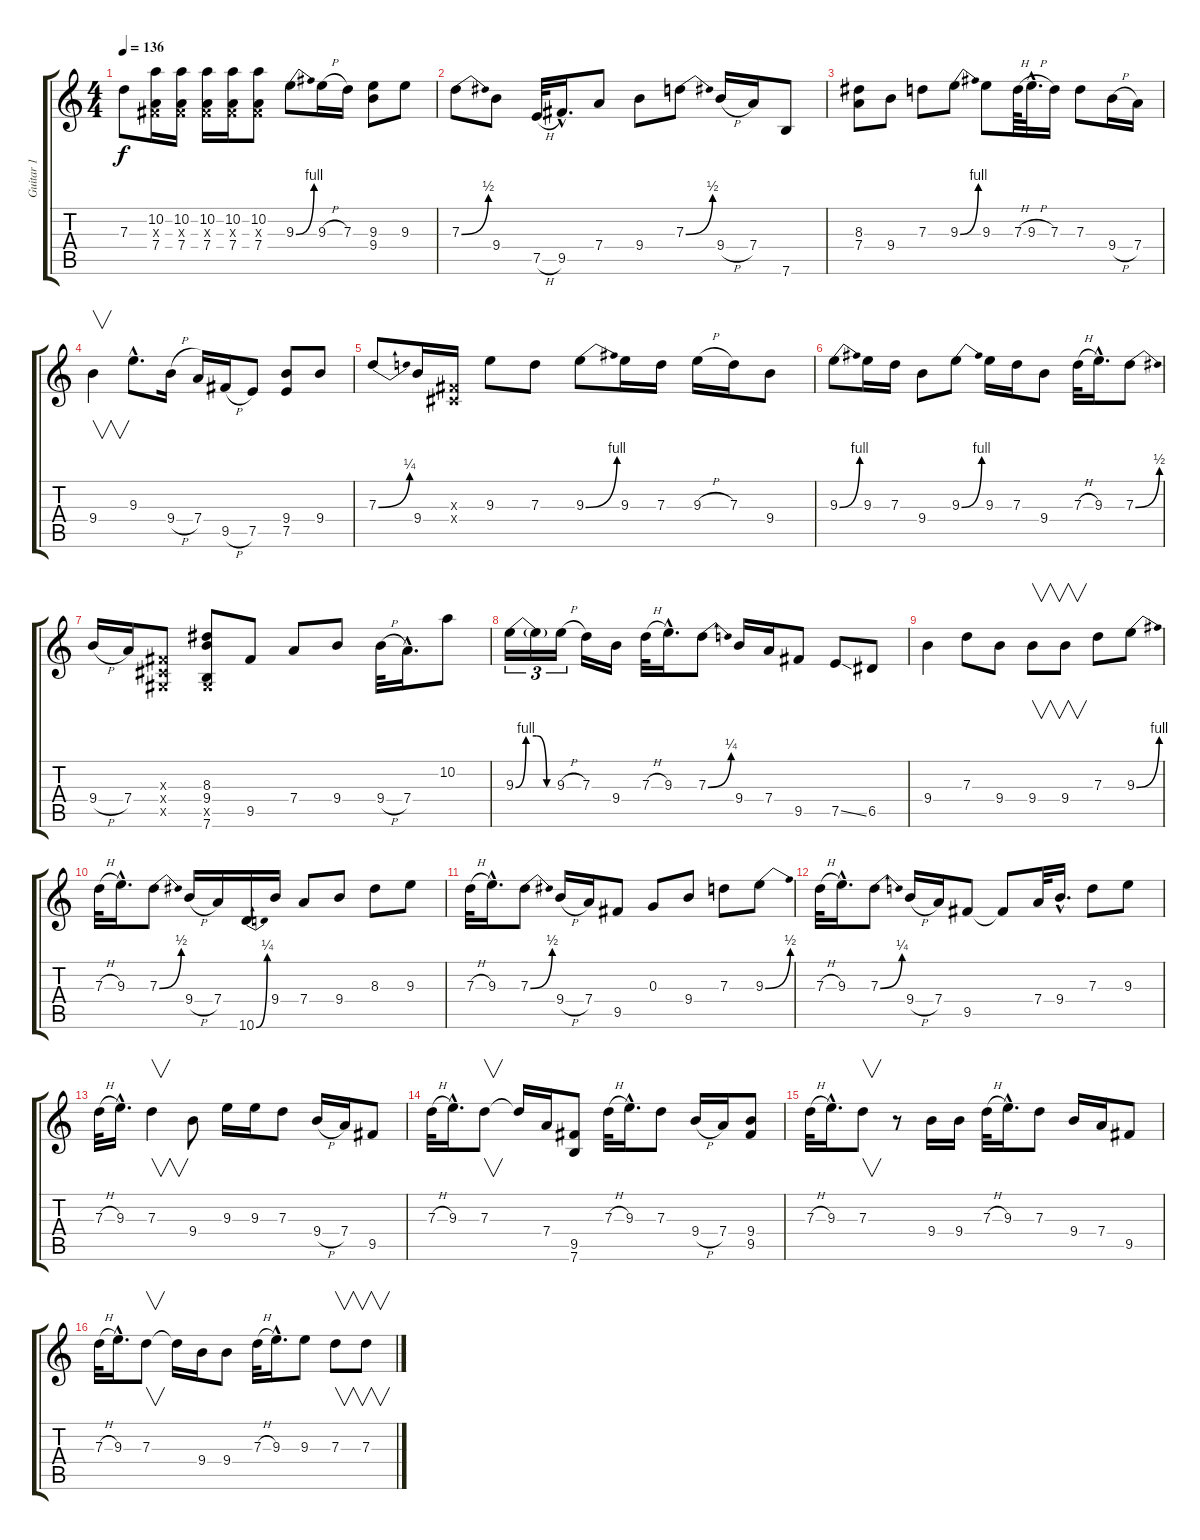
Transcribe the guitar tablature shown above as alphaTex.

\track ("Guitar 1" "Guitar 1") {instrument distortionguitar}
\staff {score tabs}
\tuning (E4 B3 G3 D3 A2 E2) {hide}
\ts (4 4)
\tempo 136
\clef g2
\ks c
7.3.8{dy f} (10.2 -1.3{x} 7.4).16 (10.2 -1.3{x} 7.4).16 (10.2 -1.3{x} 7.4).16 (10.2 -1.3{x} 7.4).16 (10.2 -1.3{x} 7.4).8 9.3{be (bend 0 0 60 4)}.8 9.3{h}.16 7.3.16 (9.3 9.4).8 9.3.8 |
7.3{be (bend 0 0 60 2)}.8 9.4.8 7.5{h}.32 9.5{hac}.16{d} 7.4.8 9.4.8 7.3{be (bend 0 0 60 2)}.8 9.4{h}.16 7.4.16 7.6.8 |
(8.3 7.4).8 9.4.8 7.3.8 9.3{be (bend 0 0 60 4)}.8 9.3.8 7.3{h}.64 9.3{h hac}.32{d} 7.3.16 7.3.8 9.4{h}.16 7.4.16 |
9.4.4{v} 9.3{hac}.8{d} 9.4{h}.16 7.4.16 9.5{h}.16 7.5.8 (9.4 7.5).8 9.4.8 |
7.3{be (bend 0 0 60 1)}.8 9.4.16 (-1.3{x} -1.4{x}).16 9.3.8 7.3.8 9.3{be (bend 0 0 60 4)}.8 9.3.16 7.3.16 9.3{h}.16 7.3.16 9.4.8 |
9.3{be (bend 0 0 60 4)}.8 9.3.16 7.3.16 9.4.8 9.3{be (bend 0 0 60 4)}.8 9.3.16 7.3.16 9.4.8 7.3{h}.32 9.3{hac}.16{d} 7.3{be (bend 0 0 60 2)}.8 |
9.4{h}.16 7.4.16 (-1.3{x} -1.4{x} -1.5{x}).8 (8.3 9.4 -1.5{x} 7.6).8 9.5.8 7.4.8 9.4.8 9.4{h}.32 7.4{hac}.16{d} 10.2.8 |
9.3{be (custom 0 0 15 4 30 4 45 0 60 0)}.16{tu (3 2)} 9.3{t}.16{tu (3 2)} 9.3{h}.16{tu (3 2)} 7.3.16 9.4.16 7.3{h}.32 9.3{hac}.16{d} 7.3{be (bend 0 0 60 1)}.8 9.4.16 7.4.16 9.5.8 7.5{ss}.8 6.5.8 |
9.4.4 7.3.8 9.4.8 9.4.8{v} 9.4.8{v} 7.3.8 9.3{be (bend 0 0 60 4)}.8 |
7.3{h}.32 9.3{hac}.16{d} 7.3{be (bend 0 0 60 2)}.8 9.4{h}.16 7.4.16 10.6{be (bend 0 0 60 1)}.16 9.4.16 7.4.8 9.4.8 8.3.8 9.3.8 |
7.3{h}.32 9.3{hac}.16{d} 7.3{be (bend 0 0 60 2)}.8 9.4{h}.16 7.4.16 9.5.8 0.3.8 9.4.8 7.3.8 9.3{be (bend 0 0 60 2)}.8 |
7.3{h}.32 9.3{hac}.16{d} 7.3{be (bend 0 0 60 1)}.8 9.4{h}.16 7.4.16 9.5.8 9.5{t}.8 7.4.32 9.4{hac}.16{d} 7.3.8 9.3.8 |
7.3{h}.32 9.3{hac}.16{d} 7.3.4{v} 9.4.8 9.3.16 9.3.16 7.3.8 9.4{h}.16 7.4.16 9.5.8 |
7.3{h}.32 9.3{hac}.16{d} 7.3.8{v} 7.3{t}.16 7.4.16 (9.5 7.6).8 7.3{h}.32 9.3{hac}.16{d} 7.3.8 9.4{h}.16 7.4.16 (9.4 9.5).8 |
7.3{h}.32 9.3{hac}.16{d} 7.3.8{v} r.8 9.4.16 9.4.16 7.3{h}.32 9.3{hac}.16{d} 7.3.8 9.4.16 7.4.16 9.5.8 |
7.3{h}.32 9.3{hac}.16{d} 7.3.8{v} 7.3{t}.16 9.4.16 9.4.8 7.3{h}.32 9.3{hac}.16{d} 9.3.8 7.3.8{v} 7.3.8{v}
